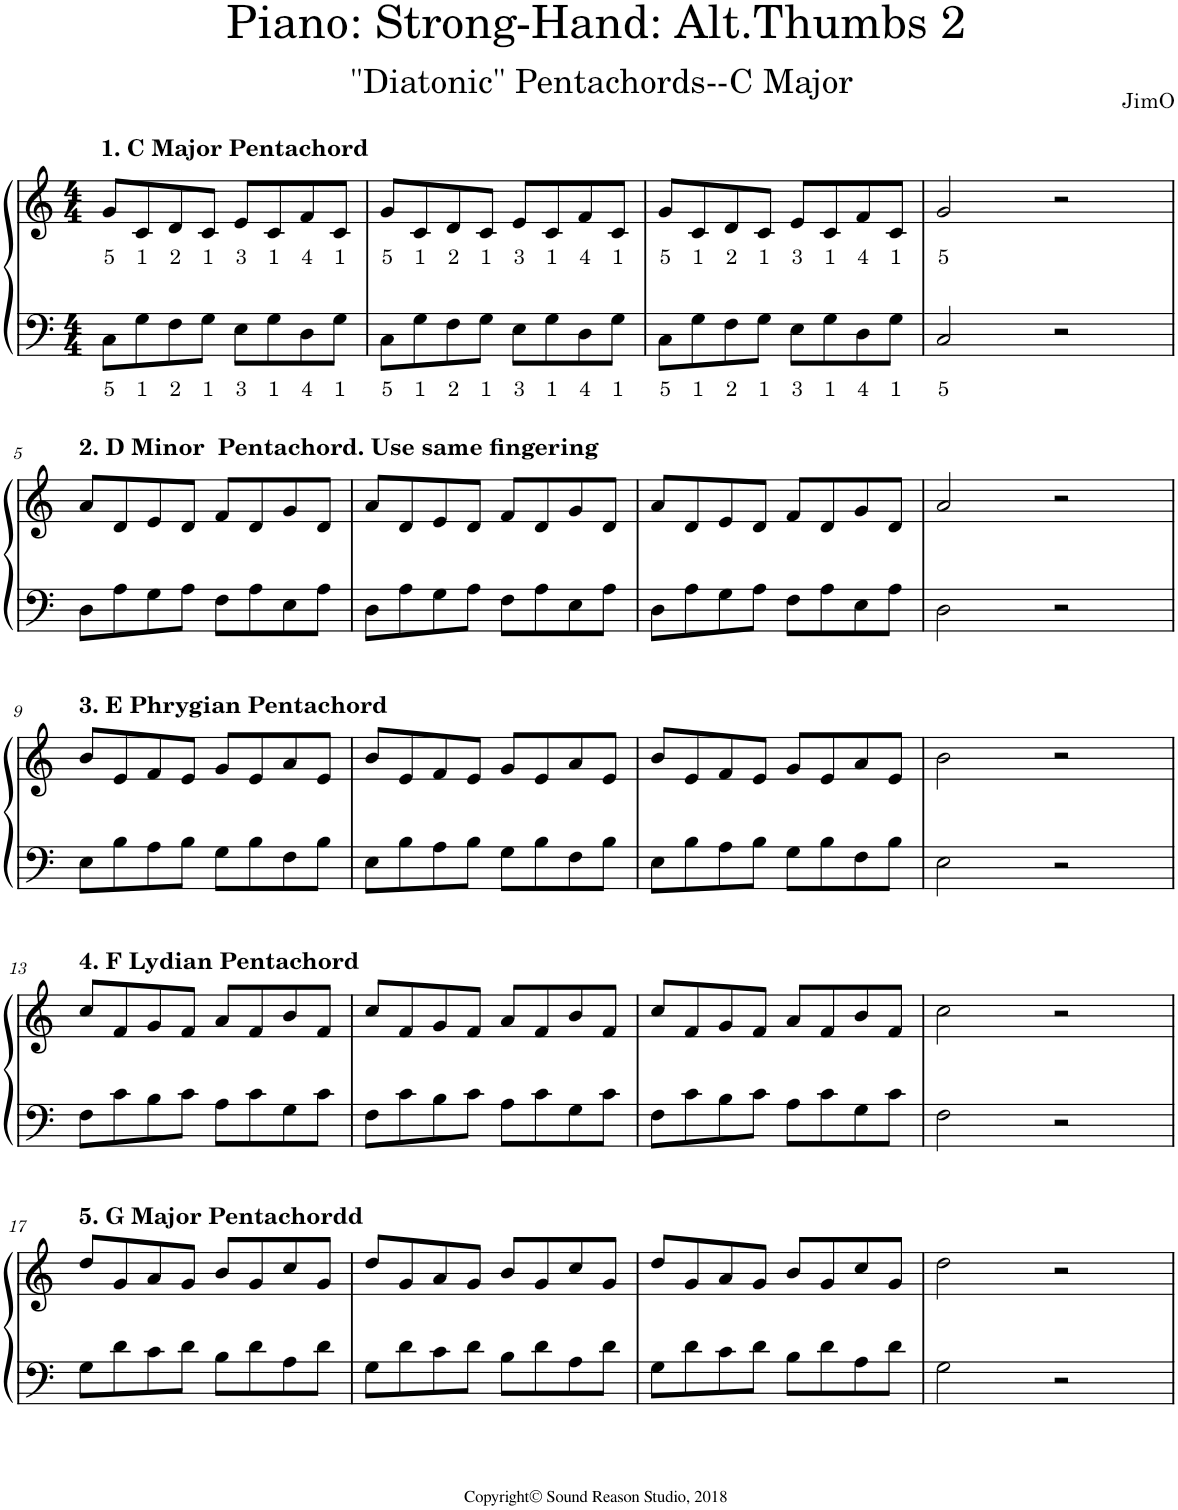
**kern	**text	**kern	**text
*part1	*part1	*part1	*part1
*staff2	*staff2	*staff1	*staff1
*I"Piano	*	*	*
*I'Pno.	*	*	*
*clefF4	*	*clefG2	*
*k[]	*	*k[]	*
*M4/4	*	*M4/4	*
=1	=1	=1	=1
!	!	!LO:TX:a:B:t=1. C Major Pentachord	!
!	!LO:LY:b	!	!LO:LY:b
8C\L	5	8g/L	5
!	!LO:LY:b	!	!LO:LY:b
8G\	1	8c/	1
!	!LO:LY:b	!	!LO:LY:b
8F\	2	8d/	2
!	!LO:LY:b	!	!LO:LY:b
8G\J	1	8c/J	1
!	!LO:LY:b	!	!LO:LY:b
8E\L	3	8e/L	3
!	!LO:LY:b	!	!LO:LY:b
8G\	1	8c/	1
!	!LO:LY:b	!	!LO:LY:b
8D\	4	8f/	4
!	!LO:LY:b	!	!LO:LY:b
8G\J	1	8c/J	1
=2	=2	=2	=2
!	!LO:LY:b	!	!LO:LY:b
8C\L	5	8g/L	5
!	!LO:LY:b	!	!LO:LY:b
8G\	1	8c/	1
!	!LO:LY:b	!	!LO:LY:b
8F\	2	8d/	2
!	!LO:LY:b	!	!LO:LY:b
8G\J	1	8c/J	1
!	!LO:LY:b	!	!LO:LY:b
8E\L	3	8e/L	3
!	!LO:LY:b	!	!LO:LY:b
8G\	1	8c/	1
!	!LO:LY:b	!	!LO:LY:b
8D\	4	8f/	4
!	!LO:LY:b	!	!LO:LY:b
8G\J	1	8c/J	1
=3	=3	=3	=3
!	!LO:LY:b	!	!LO:LY:b
8C\L	5	8g/L	5
!	!LO:LY:b	!	!LO:LY:b
8G\	1	8c/	1
!	!LO:LY:b	!	!LO:LY:b
8F\	2	8d/	2
!	!LO:LY:b	!	!LO:LY:b
8G\J	1	8c/J	1
!	!LO:LY:b	!	!LO:LY:b
8E\L	3	8e/L	3
!	!LO:LY:b	!	!LO:LY:b
8G\	1	8c/	1
!	!LO:LY:b	!	!LO:LY:b
8D\	4	8f/	4
!	!LO:LY:b	!	!LO:LY:b
8G\J	1	8c/J	1
=4	=4	=4	=4
!	!LO:LY:b	!	!LO:LY:b
2C/	5	2g/	5
2r	.	2r	.
!!LO:LB:g=z
=5	=5	=5	=5
*k[]	*	*k[]	*
!	!	!LO:TX:a:B:t=2. D Minor  Pentachord. Use same fingering	!
8D\L	.	8a/L	.
8A\	.	8d/	.
8G\	.	8e/	.
8A\J	.	8d/J	.
8F\L	.	8f/L	.
8A\	.	8d/	.
8E\	.	8g/	.
8A\J	.	8d/J	.
=6	=6	=6	=6
8D\L	.	8a/L	.
8A\	.	8d/	.
8G\	.	8e/	.
8A\J	.	8d/J	.
8F\L	.	8f/L	.
8A\	.	8d/	.
8E\	.	8g/	.
8A\J	.	8d/J	.
=7	=7	=7	=7
8D\L	.	8a/L	.
8A\	.	8d/	.
8G\	.	8e/	.
8A\J	.	8d/J	.
8F\L	.	8f/L	.
8A\	.	8d/	.
8E\	.	8g/	.
8A\J	.	8d/J	.
=8	=8	=8	=8
2D\	.	2a/	.
2r	.	2r	.
!!LO:LB:g=z
=9	=9	=9	=9
!	!	!LO:TX:a:B:t=3. E Phrygian Pentachord	!
8E\L	.	8b/L	.
8B\	.	8e/	.
8A\	.	8f/	.
8B\J	.	8e/J	.
8G\L	.	8g/L	.
8B\	.	8e/	.
8F\	.	8a/	.
8B\J	.	8e/J	.
=10	=10	=10	=10
8E\L	.	8b/L	.
8B\	.	8e/	.
8A\	.	8f/	.
8B\J	.	8e/J	.
8G\L	.	8g/L	.
8B\	.	8e/	.
8F\	.	8a/	.
8B\J	.	8e/J	.
=11	=11	=11	=11
8E\L	.	8b/L	.
8B\	.	8e/	.
8A\	.	8f/	.
8B\J	.	8e/J	.
8G\L	.	8g/L	.
8B\	.	8e/	.
8F\	.	8a/	.
8B\J	.	8e/J	.
=12	=12	=12	=12
2E\	.	2b\	.
2r	.	2r	.
!!LO:LB:g=z
=13	=13	=13	=13
!	!	!LO:TX:a:B:t=4. F Lydian Pentachord	!
8F\L	.	8cc/L	.
8c\	.	8f/	.
8B\	.	8g/	.
8c\J	.	8f/J	.
8A\L	.	8a/L	.
8c\	.	8f/	.
8G\	.	8b/	.
8c\J	.	8f/J	.
=14	=14	=14	=14
8F\L	.	8cc/L	.
8c\	.	8f/	.
8B\	.	8g/	.
8c\J	.	8f/J	.
8A\L	.	8a/L	.
8c\	.	8f/	.
8G\	.	8b/	.
8c\J	.	8f/J	.
=15	=15	=15	=15
8F\L	.	8cc/L	.
8c\	.	8f/	.
8B\	.	8g/	.
8c\J	.	8f/J	.
8A\L	.	8a/L	.
8c\	.	8f/	.
8G\	.	8b/	.
8c\J	.	8f/J	.
=16	=16	=16	=16
2F\	.	2cc\	.
2r	.	2r	.
!!LO:LB:g=z
=17	=17	=17	=17
!	!	!LO:TX:a:B:t=5. G Major Pentachordd	!
8G\L	.	8dd/L	.
8d\	.	8g/	.
8c\	.	8a/	.
8d\J	.	8g/J	.
8B\L	.	8b/L	.
8d\	.	8g/	.
8A\	.	8cc/	.
8d\J	.	8g/J	.
=18	=18	=18	=18
8G\L	.	8dd/L	.
8d\	.	8g/	.
8c\	.	8a/	.
8d\J	.	8g/J	.
8B\L	.	8b/L	.
8d\	.	8g/	.
8A\	.	8cc/	.
8d\J	.	8g/J	.
=19	=19	=19	=19
8G\L	.	8dd/L	.
8d\	.	8g/	.
8c\	.	8a/	.
8d\J	.	8g/J	.
8B\L	.	8b/L	.
8d\	.	8g/	.
8A\	.	8cc/	.
8d\J	.	8g/J	.
=20	=20	=20	=20
2G\	.	2dd\	.
2r	.	2r	.
=	=	=	=
*-	*-	*-	*-
